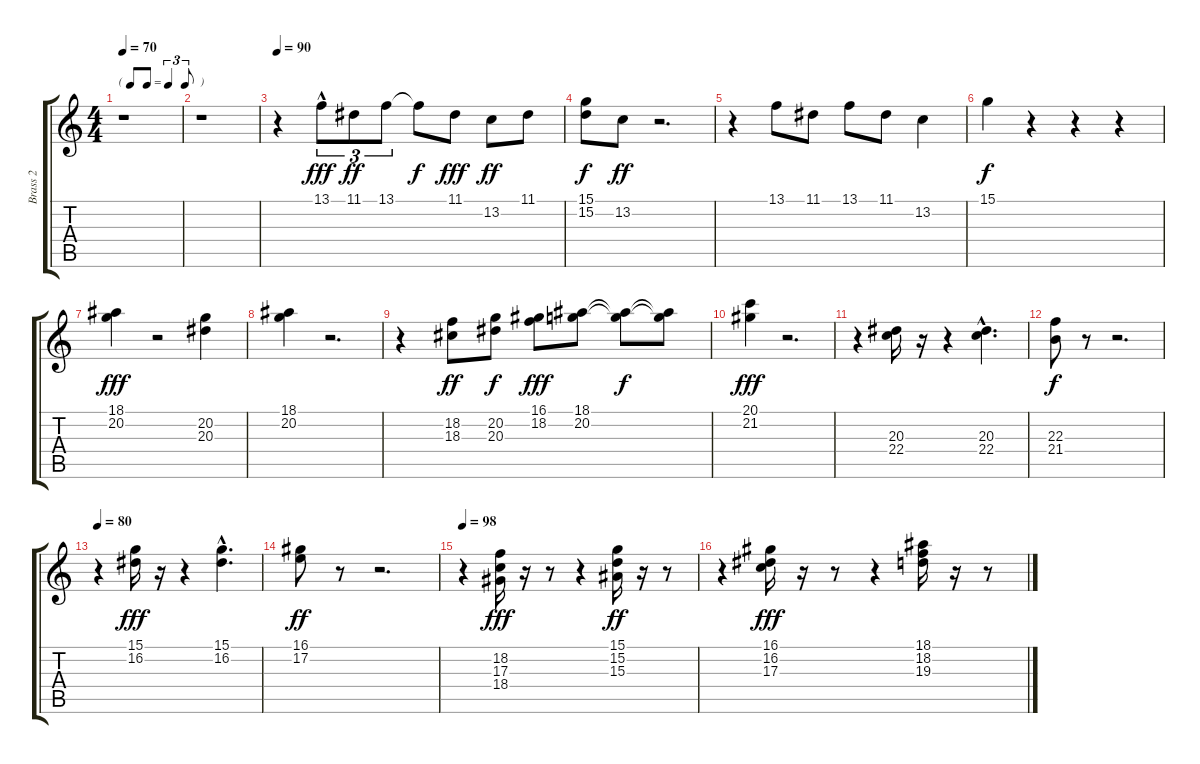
\track ("Brass 2" "Brass 2") {instrument brasssection}
\staff {score tabs}
\tuning (E4 B3 G3 D3 A2 E2) {hide}
\ts (4 4)
\tf triplet8th
\tempo 70
\clef g2
\ks c
r.1{dy fff} |
r.1 |
\tempo 90
r.4 13.1{hac}.8{tu (3 2)} 11.1.8{tu (3 2) dy ff} 13.1.8{tu (3 2)} 13.1{t}.8{dy f} 11.1.8{dy fff} 13.2.8{dy ff} 11.1.8 |
(15.1 15.2).8{dy f} 13.2.8{dy ff} r.2{d} |
r.4 13.1.8 11.1.8 13.1.8 11.1.8 13.2.4 |
15.1.4{dy f} r.4 r.4 r.4 |
(18.1 20.2).4{dy fff} r.2 (20.2 20.3).4 |
(18.1 20.2).4 r.2{d} |
r.4 (18.2 18.3).8{dy ff} (20.2 20.3).8{dy f} (16.1 18.2).8{dy fff} (18.1 20.2).8 (18.1{t} 20.2{t}).8{dy f} (18.1{t} 20.2{t}).8 |
(20.1 21.2).4{dy fff} r.2{d} |
r.4 (20.3 22.4).16 r.16 r.4 (20.3{hac} 22.4{hac}).4{d} |
(22.3 21.4).8{dy f} r.8 r.2{d} |
\tempo 80
r.4 (15.1 16.2).16{dy fff} r.16 r.4 (15.1{hac} 16.2{hac}).4{d} |
(16.1 17.2).8{dy ff} r.8 r.2{d} |
\tempo 98
r.4 (18.2 17.3 18.4).16{dy fff} r.16 r.8 r.4 (15.1 15.2 15.3).16{dy ff} r.16 r.8 |
r.4 (16.1 16.2 17.3).16{dy fff} r.16 r.8 r.4 (18.1 18.2 19.3).16 r.16 r.8
